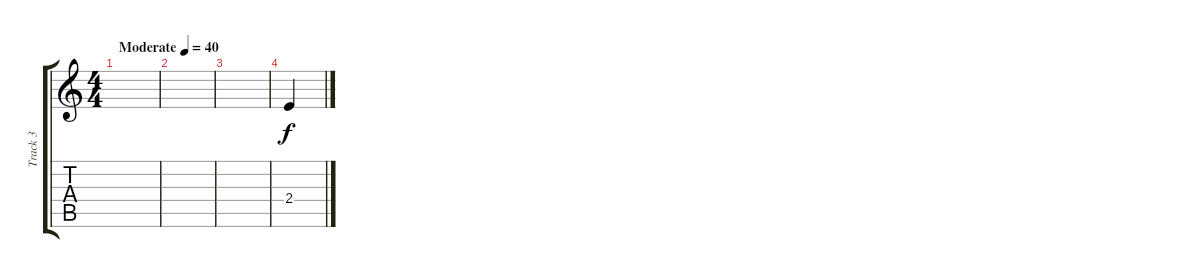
\track ("Track 3" "Track 3") {mute instrument acousticguitarsteel}
\staff {score tabs}
\tuning (E4 B3 G3 D3 A2 E2) {hide}
\ts (4 4)
\tempo (40 "Moderate")
\clef g2
\ks c
|
|
|
2.4.4
